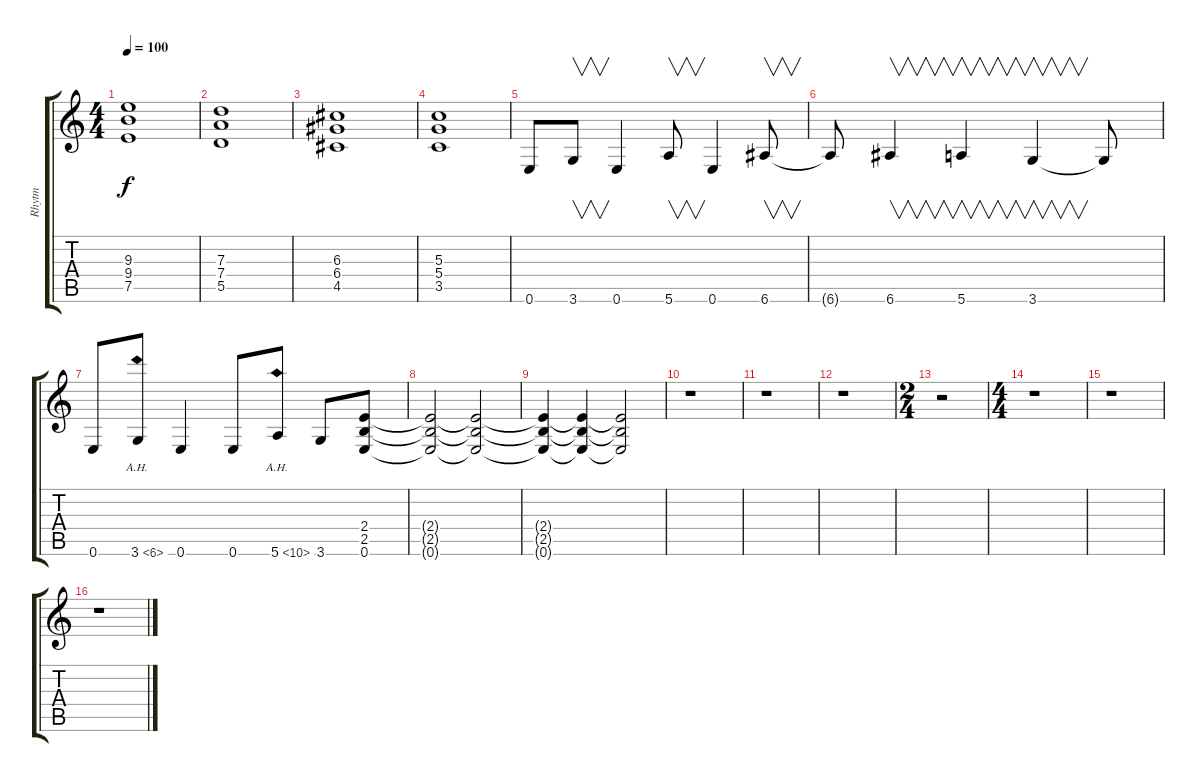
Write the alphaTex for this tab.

\track ("Rhytm" "Rhytm") {instrument distortionguitar}
\staff {score tabs}
\tuning (E4 B3 G3 D3 A2 E2) {hide}
\ts (4 4)
\tempo 100
\clef g2
\ks c
(9.3 9.4 7.5).1{dy f} |
(7.3 7.4 5.5).1 |
(6.3 6.4 4.5).1 |
(5.3 5.4 3.5).1 |
0.6.8 3.6.8{v} 0.6.4 5.6.8{v} 0.6.4 6.6.8{v} |
6.6{t}.8 6.6.4{v} 5.6.4{v} 3.6.4{v} 3.6{t}.8 |
0.6.8 3.6{ah 3}.8 0.6.4 0.6.8 5.6{ah 5}.8 3.6.8 (2.4 2.5 0.6).8 |
(2.4{t} 2.5{t} 0.6{t}).2 (2.4{t} 2.5{t} 0.6{t}).2{volume 11} |
(2.4{t} 2.5{t} 0.6{t}).4{volume 9} (2.4{t} 2.5{t} 0.6{t}).4{volume 7} (2.4{t} 2.5{t} 0.6{t}).2 |
r.1{volume 13} |
r.1 |
r.1 |
\ts (2 4)
r.2 |
\ts (4 4)
r.1 |
r.1 |
r.1
